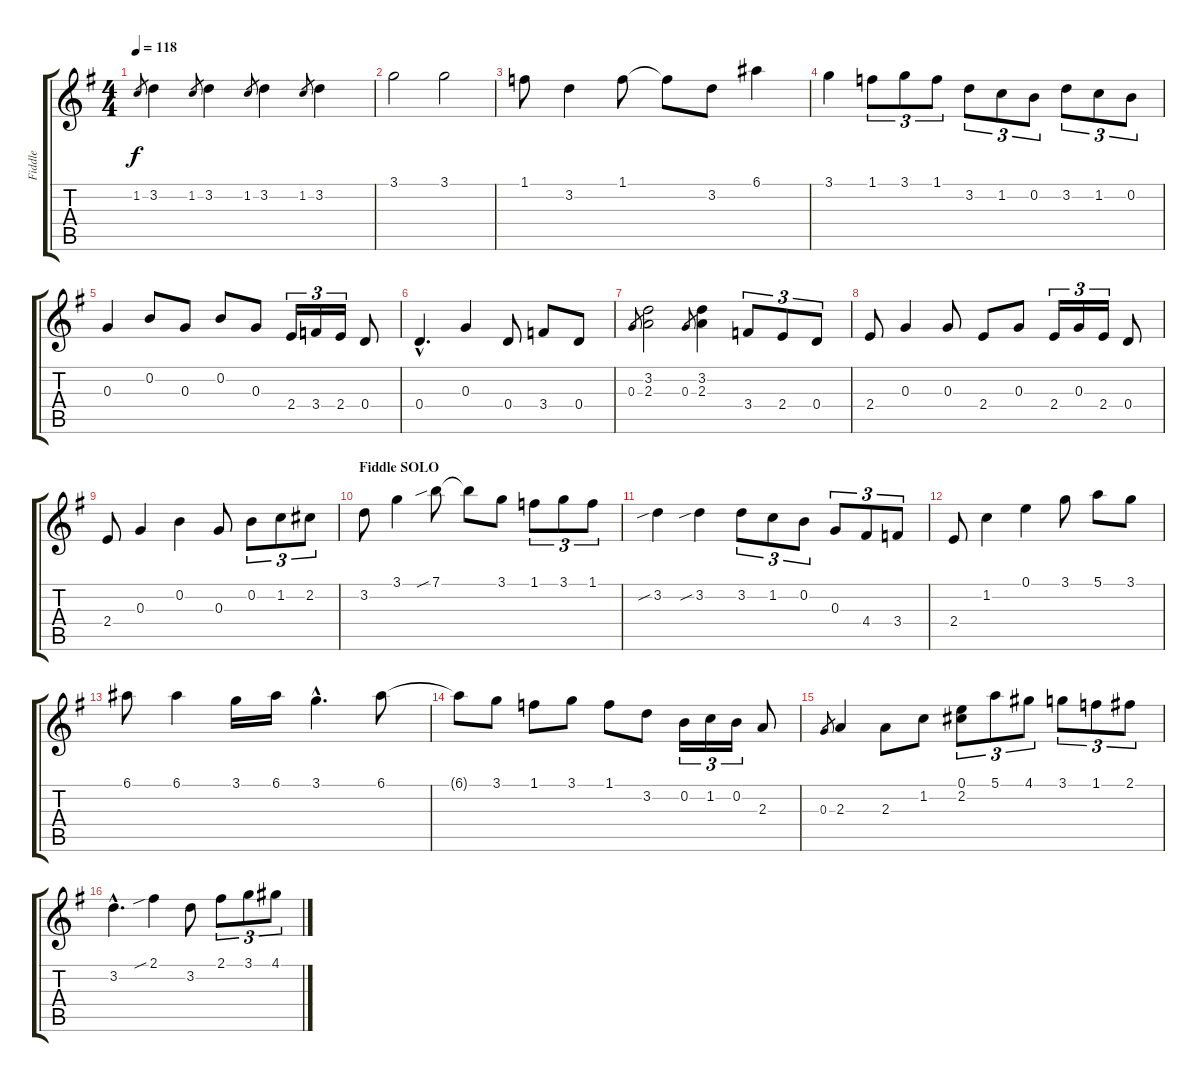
\track ("Fiddle" "Fiddle") {instrument fiddle}
\staff {score tabs}
\tuning (E5 B4 G4 D4 A3 E3) {hide}
\ts (4 4)
\tempo 118
\clef g2
\ks g
1.2.8{gr dy f} 3.2.4 1.2.8{gr} 3.2.4 1.2.8{gr} 3.2.4 1.2.8{gr} 3.2.4 |
3.1.2 3.1.2 |
1.1.8 3.2.4 1.1.8 1.1{t}.8 3.2.8 6.1.4 |
3.1.4 1.1.8{tu (3 2)} 3.1.8{tu (3 2)} 1.1.8{tu (3 2)} 3.2.8{tu (3 2)} 1.2.8{tu (3 2)} 0.2.8{tu (3 2)} 3.2.8{tu (3 2)} 1.2.8{tu (3 2)} 0.2.8{tu (3 2)} |
0.3.4 0.2.8 0.3.8 0.2.8 0.3.8 2.4.16{tu (3 2)} 3.4.16{tu (3 2)} 2.4.16{tu (3 2)} 0.4.8 |
0.4{hac}.4{d} 0.3.4 0.4.8 3.4.8 0.4.8 |
0.3.8{gr} (3.2 2.3).2 0.3.8{gr} (3.2 2.3).4 3.4.8{tu (3 2)} 2.4.8{tu (3 2)} 0.4.8{tu (3 2)} |
2.4.8 0.3.4 0.3.8 2.4.8 0.3.8 2.4.16{tu (3 2)} 0.3.16{tu (3 2)} 2.4.16{tu (3 2)} 0.4.8 |
2.4.8 0.3.4 0.2.4 0.3.8 0.2.8{tu (3 2)} 1.2.8{tu (3 2)} 2.2.8{tu (3 2)} |
\section ("" "Fiddle SOLO")
3.2.8 3.1.4 7.1{sib}.8 7.1{t}.8 3.1.8 1.1.8{tu (3 2)} 3.1.8{tu (3 2)} 1.1.8{tu (3 2)} |
3.2{sib}.4 3.2{sib}.4 3.2.8{tu (3 2)} 1.2.8{tu (3 2)} 0.2.8{tu (3 2)} 0.3.8{tu (3 2)} 4.4.8{tu (3 2)} 3.4.8{tu (3 2)} |
2.4.8 1.2.4 0.1.4 3.1.8 5.1.8 3.1.8 |
6.1.8 6.1.4 3.1.16 6.1.16 3.1{hac}.4{d} 6.1.8 |
6.1{t}.8 3.1.8 1.1.8 3.1.8 1.1.8 3.2.8 0.2.16{tu (3 2)} 1.2.16{tu (3 2)} 0.2.16{tu (3 2)} 2.3.8 |
0.3.8{gr} 2.3.4 2.3.8 1.2.8 (0.1 2.2).8{tu (3 2)} 5.1.8{tu (3 2)} 4.1.8{tu (3 2)} 3.1.8{tu (3 2)} 1.1.8{tu (3 2)} 2.1.8{tu (3 2)} |
3.2{hac}.4{d} 2.1{sib}.4 3.2.8 2.1.8{tu (3 2)} 3.1.8{tu (3 2)} 4.1.8{tu (3 2)}
